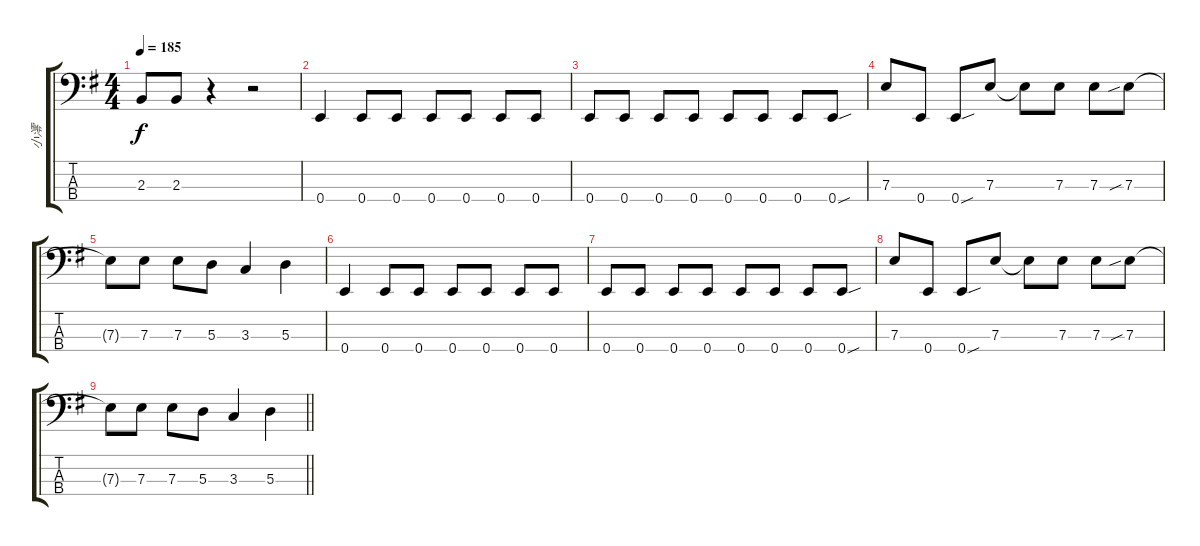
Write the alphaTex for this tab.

\track ("小澪" "小澪") {instrument electricbassfinger}
\staff {score tabs}
\tuning (G2 D2 A1 E1) {hide}
\ts (4 4)
\tempo 185
\clef f4
\ks g
2.3.8{dy f} 2.3.8 r.4 r.2 |
0.4.4 0.4.8 0.4.8 0.4.8 0.4.8 0.4.8 0.4.8 |
0.4.8 0.4.8 0.4.8 0.4.8 0.4.8 0.4.8 0.4.8 0.4{sou}.8 |
7.3.8 0.4.8 0.4{sou}.8 7.3.8 7.3{t}.8 7.3.8 7.3.8 7.3{sib}.8 |
7.3{t}.8 7.3.8 7.3.8 5.3.8 3.3.4 5.3.4 |
0.4.4 0.4.8 0.4.8 0.4.8 0.4.8 0.4.8 0.4.8 |
0.4.8 0.4.8 0.4.8 0.4.8 0.4.8 0.4.8 0.4.8 0.4{sou}.8 |
7.3.8 0.4.8 0.4{sou}.8 7.3.8 7.3{t}.8 7.3.8 7.3.8 7.3{sib}.8 |
\barLineRight lightlight
7.3{t}.8 7.3.8 7.3.8 5.3.8 3.3.4 5.3.4
